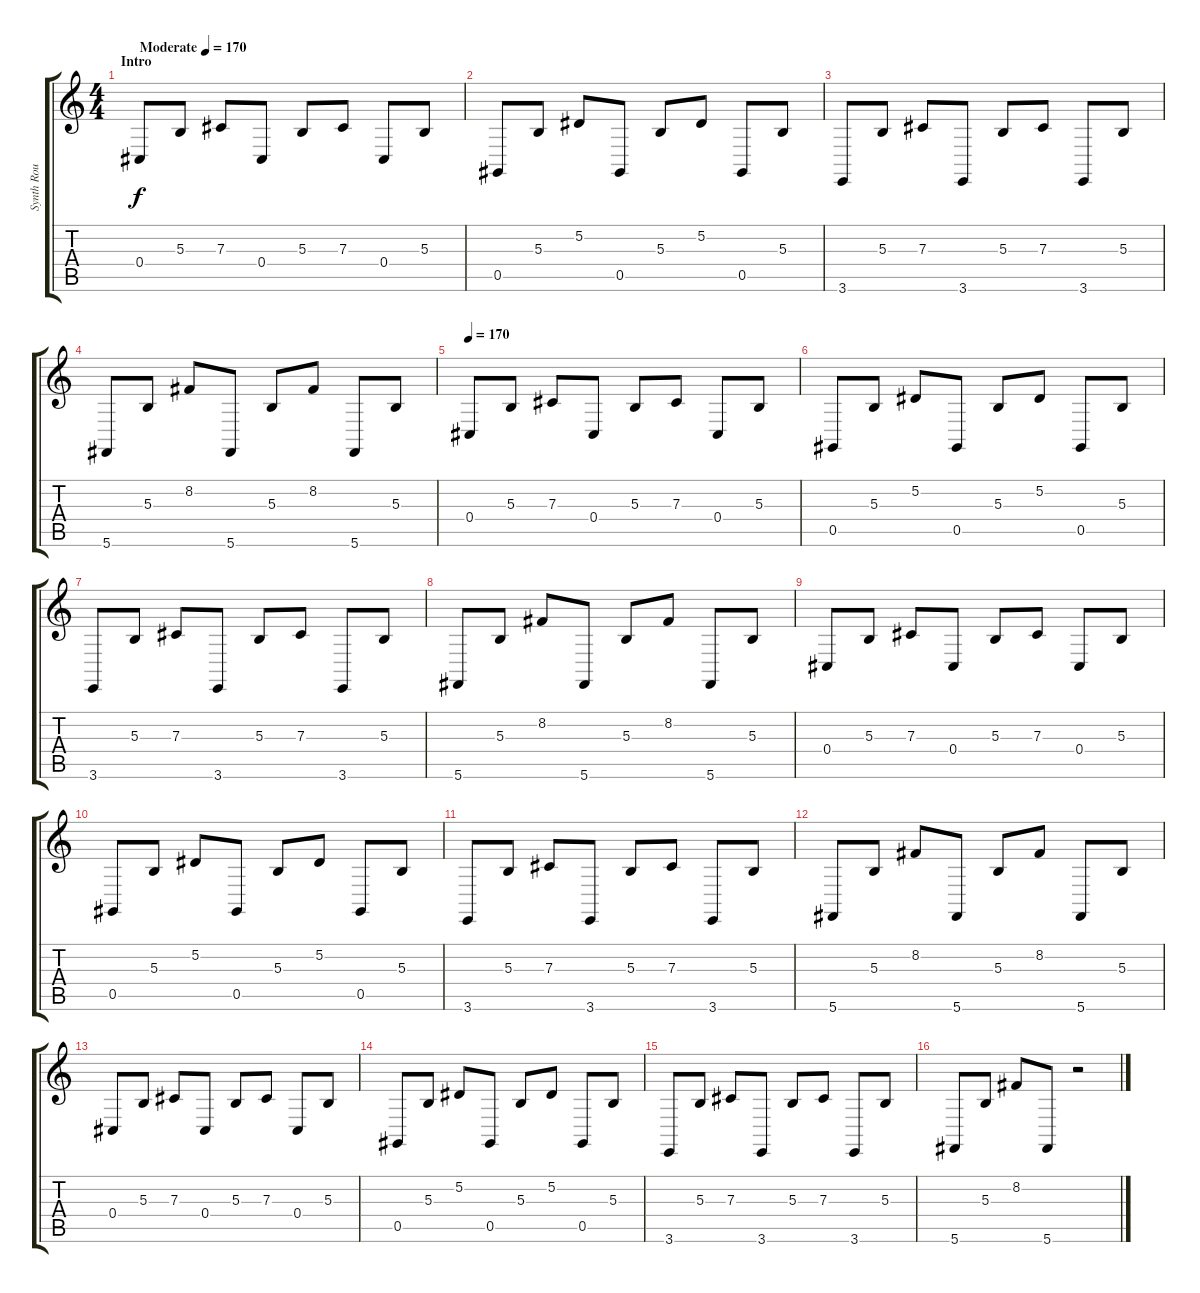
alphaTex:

\track ("Synth Rou" "Synth Rou") {instrument lead1square}
\staff {score tabs}
\tuning (Eb4 Bb3 Gb3 Db3 Ab2 Db2) {hide}
\ts (4 4)
\section ("" "Intro")
\tempo (170 "Moderate")
\clef g2
\ks c
0.4.8{dy f instrument lead1square} 5.3.8 7.3.8 0.4.8 5.3.8 7.3.8 0.4.8 5.3.8 |
0.5.8 5.3.8 5.2.8 0.5.8 5.3.8 5.2.8 0.5.8 5.3.8 |
3.6.8 5.3.8 7.3.8 3.6.8 5.3.8 7.3.8 3.6.8 5.3.8 |
5.6.8 5.3.8 8.2.8 5.6.8 5.3.8 8.2.8 5.6.8 5.3.8 |
\tempo 170
0.4.8 5.3.8 7.3.8 0.4.8 5.3.8 7.3.8 0.4.8 5.3.8 |
0.5.8 5.3.8 5.2.8 0.5.8 5.3.8 5.2.8 0.5.8 5.3.8 |
3.6.8 5.3.8 7.3.8 3.6.8 5.3.8 7.3.8 3.6.8 5.3.8 |
5.6.8 5.3.8 8.2.8 5.6.8 5.3.8 8.2.8 5.6.8 5.3.8 |
0.4.8 5.3.8 7.3.8 0.4.8 5.3.8 7.3.8 0.4.8 5.3.8 |
0.5.8 5.3.8 5.2.8 0.5.8 5.3.8 5.2.8 0.5.8 5.3.8 |
3.6.8 5.3.8 7.3.8 3.6.8 5.3.8 7.3.8 3.6.8 5.3.8 |
5.6.8 5.3.8 8.2.8 5.6.8 5.3.8 8.2.8 5.6.8 5.3.8 |
0.4.8 5.3.8 7.3.8 0.4.8 5.3.8 7.3.8 0.4.8 5.3.8 |
0.5.8 5.3.8 5.2.8 0.5.8 5.3.8 5.2.8 0.5.8 5.3.8 |
3.6.8 5.3.8 7.3.8 3.6.8 5.3.8 7.3.8 3.6.8 5.3.8 |
5.6.8 5.3.8 8.2.8 5.6.8 r.2
